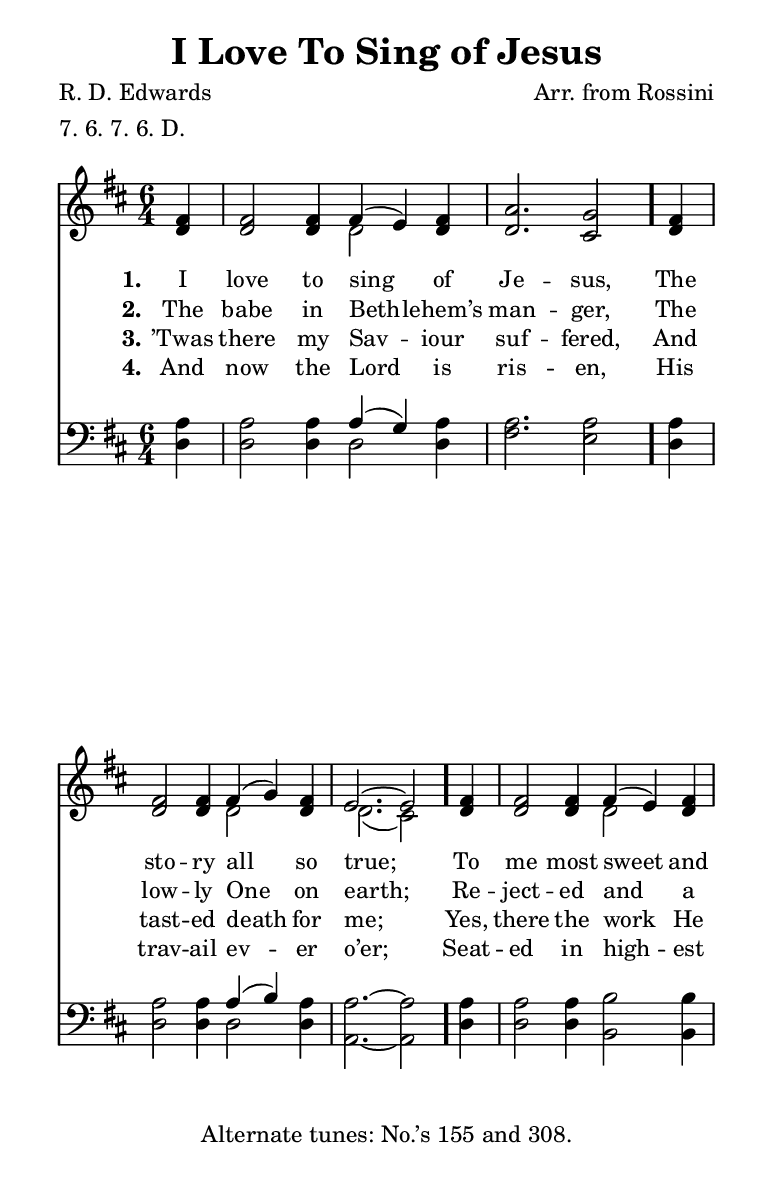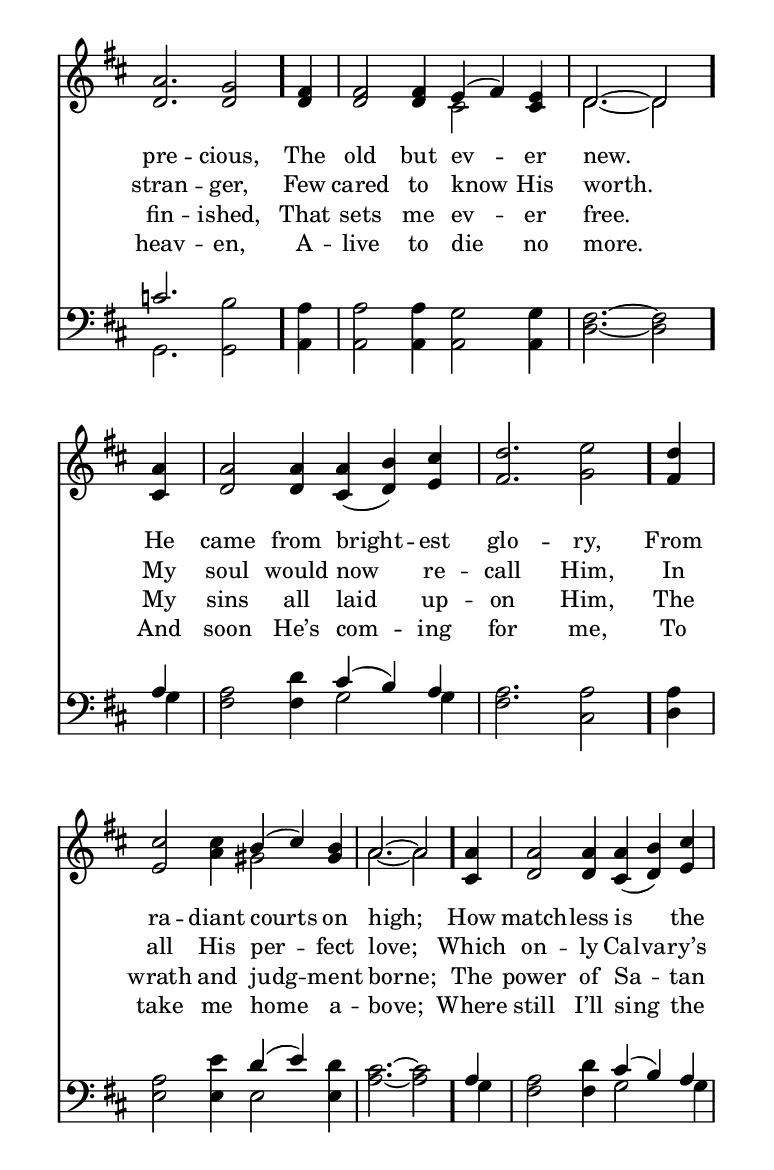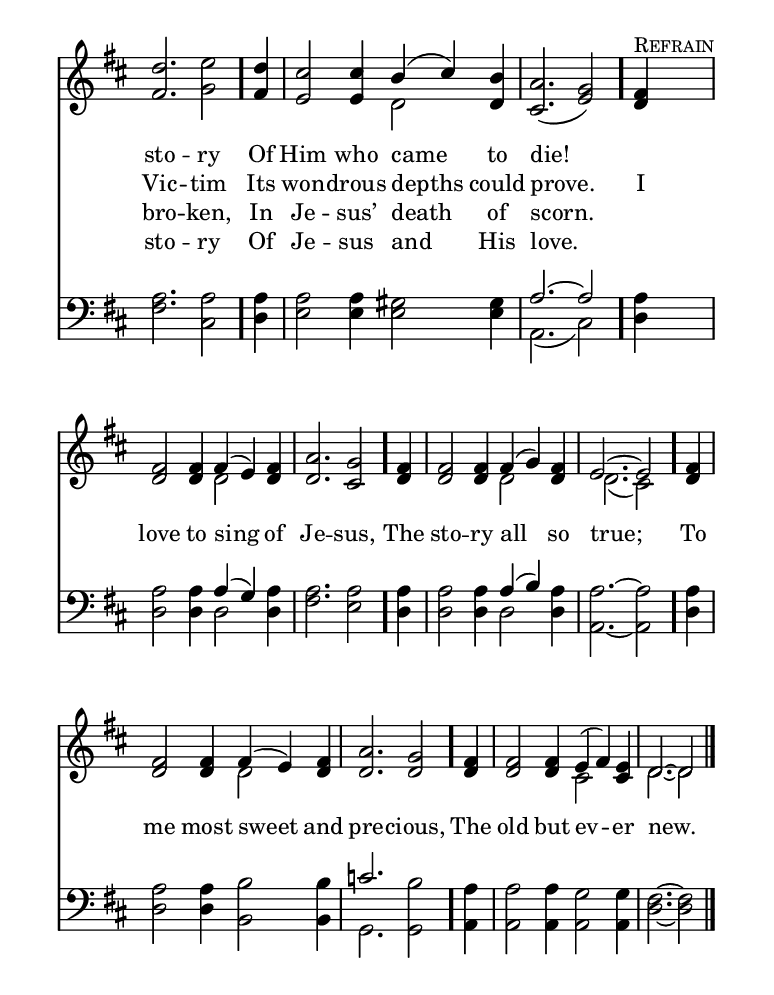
\include "common/global.ily"
\paper {
  \include "common/paper.ily"
  ragged-last-bottom = ##t
  systems-per-page = #(cond (is-eogsized 4) (#t #f))
  system-count = #(cond (is-eogsized 6) (#t #f))
  page-count = #(cond (is-eogsized 2) (#t #f))
  oddFooterMarkup = \markup { \fill-line { \on-the-fly \first-page "Alternate tunes: No.’s 155 and 308." } }
}

\header{
  %children
  hymnnumber = "339"
  title = "I Love To Sing of Jesus"
  tunename = "Hora Novissima"
  meter = "7. 6. 7. 6. D."
  poet = "R. D. Edwards"
  composer = "Arr. from Rossini"
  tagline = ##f
}

global = {
  \include "common/overrides.ily"
  \override Staff.TimeSignature.style = #'numbered
  \time 6/4
  \override Score.MetronomeMark.transparent = ##t % hide all fermata changes too
  \tempo 4=140
  \key d \major
  \partial 4
  \autoBeamOff
}

notesSoprano = {
\global
\relative c' {

  fis4 | fis2 fis4 fis( e) fis | a2. g2
  fis4 | fis2 fis4 fis( g) fis | e2. ~ e2 \eogbreak
  fis4 | fis2 fis4 fis( e) fis | a2. g2
  fis4 | fis2 fis4 e( fis) e | d2. ~ d2 \eogbreak

  a'4 | a2 a4 a( b) cis | d2. e2
  d4 | cis2 cis4 b( cis) b | a2. ~ a2 \eogbreak
  a4 | a2 a4 a( b) cis | d2. e2
  d4 | cis2 cis4 b( cis) b | a2.( g2) \eogbreak

  fis4^\markup { \small \caps "Refrain" } | fis2 fis4 fis( e) fis | a2. g2
  fis4 | fis2 fis4 fis( g) fis | e2. ~ e2 \eogbreak
  fis4 | fis2 fis4 fis( e) fis | a2. g2
  fis4 | fis2 fis4 e( fis) e | d2. ~ d2

  \bar "|."

}
}

notesAlto = {
\global
\relative e' {

  d4 | d2 d4 d2 d4 | d2. cis2
  d4 | d2 d4 d2 d4 | d2.( cis2)
  d4 | d2 d4 d2 d4 | d2. d2
  d4 | d2 d4 cis2 cis4 | d2. ~ d2

  cis4 | d2 d4 cis( d) e | fis2. g2
  fis4 | e2 a4 gis2 gis4 | a2. ~ a2
  cis,4 | d2 d4 cis( d) e | fis2. g2
  fis4 | e2 e4 d2 d4 | cis2.( e2)

  d4 | d2 d4 d2 d4 | d2. cis2
  d4 | d2 d4 d2 d4 | d2.( cis2)
  d4 | d2 d4 d2 d4 | d2. d2
  d4 | d2 d4 cis2 cis4 | d2. ~ d2

}
}

notesTenor = {
\global
\relative a {

  a4 | a2 a4 a( g) a | a2. a2
  a4 | a2 a4 a( b) a | a2. ~ a2
  a4 | a2 a4 b2 b4 | c2. b2
  a4 | a2 a4 g2 g4 | fis2. ~ fis2

  a4 | a2 d4 cis( b) a | a2. a2
  a4 | a2 e'4 d( e) d | cis2. ~ cis2
  a4 | a2 d4 cis( b) a | a2. a2
  a4 | a2 a4 gis2 gis4 | a2. ~ a2

  a4 | a2 a4 a( g) a | a2. a2
  a4 | a2 a4 a( b) a | a2. ~ a2
  a4 | a2 a4 b2 b4 | c2. b2
  a4 | a2 a4 g2 g4 | fis2. ~ fis2

}
}

notesBass = {
\global
\relative f {

  d4 | d2 d4 d2 d4 | fis2. e2
  d4 | d2 d4 d2 d4 | a2. ~ a2
  d4 | d2 d4 b2 b4 | g2. g2
  a4 | a2 a4 a2 a4 | d2. ~ d2

  g4 | fis2 fis4 g2 g4 | fis2. cis2
  d4 | e2 e4 e2 e4 | a2. ~ a2
  g4 | fis2 fis4 g2 g4 | fis2. cis2
  d4 | e2 e4 e2 e4 | a,2.( cis2)

  d4 | d2 d4 d2 d4 | fis2. e2
  d4 | d2 d4 d2 d4 | a2. ~ a2
  d4 | d2 d4 b2 b4 | g2. g2
  a4 | a2 a4 a2 a4 | d2. ~ d2

}
}

Refrain = \lyricmode {

I love to sing of Je -- sus, \bar "."
The sto -- ry all so true; \bar "."
To me most sweet and pre -- cious, \bar "."
The old but ev -- er new. \bar "."

}

wordsA = \lyricmode {
\set stanza = "1."

I love to sing of Je -- sus, \bar "."
The sto -- ry all so true; \bar "."
To me most sweet and pre -- cious, \bar "."
The old but ev -- er new. \bar "."
He came from bright -- est glo -- ry, \bar "."
From ra -- diant courts on high; \bar "."
How match -- less is the sto -- ry \bar "."
Of Him who came to die! \bar "."

}

wordsB = \lyricmode {
\set stanza = "2."

The babe in Beth -- lehem’s man -- ger,
The low -- ly One on earth;
Re -- ject -- ed and a stran -- ger,
Few cared to know His worth.
My soul would now re -- call Him,
In all His per -- fect love;
Which on -- ly { \mon } Cal -- va -- { \moff } ry’s Vic -- tim
Its won -- drous depths could prove.

\Refrain

}

wordsC = \lyricmode {
\set stanza = "3."

’Twas there my Sav -- iour suf -- fered,
And tast -- ed death for me;
Yes, there the work He fin -- ished,
That sets me ev -- er free.
My sins all laid up -- on Him,
The wrath and judg -- ment borne;
The power of Sa -- tan bro -- ken,
In Je -- sus’ death of scorn.

}

wordsD = \lyricmode {
\set stanza = "4."

And now the Lord is ris -- en,
His trav -- ail ev -- er o’er;
Seat -- ed in high -- est heav -- en,
A -- live to die no more.
And soon He’s com -- ing for me,
To take me home a -- bove;
Where still I’ll sing the sto -- ry
Of Je -- sus and His love.

}

\score {
  \context ChoirStaff <<
    \context Staff = upper <<
      \set Staff.autoBeaming = ##f
      \set ChoirStaff.systemStartDelimiter = #'SystemStartBar
      \set ChoirStaff.printPartCombineTexts = ##f
      \partcombine #'(2 . 9) \notesSoprano \notesAlto
      \context NullVoice = sopranos { \voiceOne << \notesSoprano >> }
      \context NullVoice = altos { \voiceTwo << \notesAlto >> }
      \context Lyrics = one   \lyricsto sopranos \wordsA
      \context Lyrics = two   \lyricsto sopranos \wordsB
      \context Lyrics = three \lyricsto sopranos \wordsC
      \context Lyrics = four  \lyricsto sopranos \wordsD
    >>
    \context Staff = men <<
      \set Staff.autoBeaming = ##f
      \clef bass
      \set ChoirStaff.printPartCombineTexts = ##f
      \partcombine #'(2 . 9) \notesTenor \notesBass
      \context NullVoice = tenors { \voiceOne << \notesTenor >> }
      \context NullVoice = basses { \voiceTwo << \notesBass >> }
    >>
  >>
  \layout {
    \include "common/layout.ily"
  }
  \midi{
    \include "common/midi.ily"
  }
}

\version "2.19.49"  % necessary for upgrading to future LilyPond versions.

% vi:set et ts=2 sw=2 ai nocindent syntax=lilypond:
